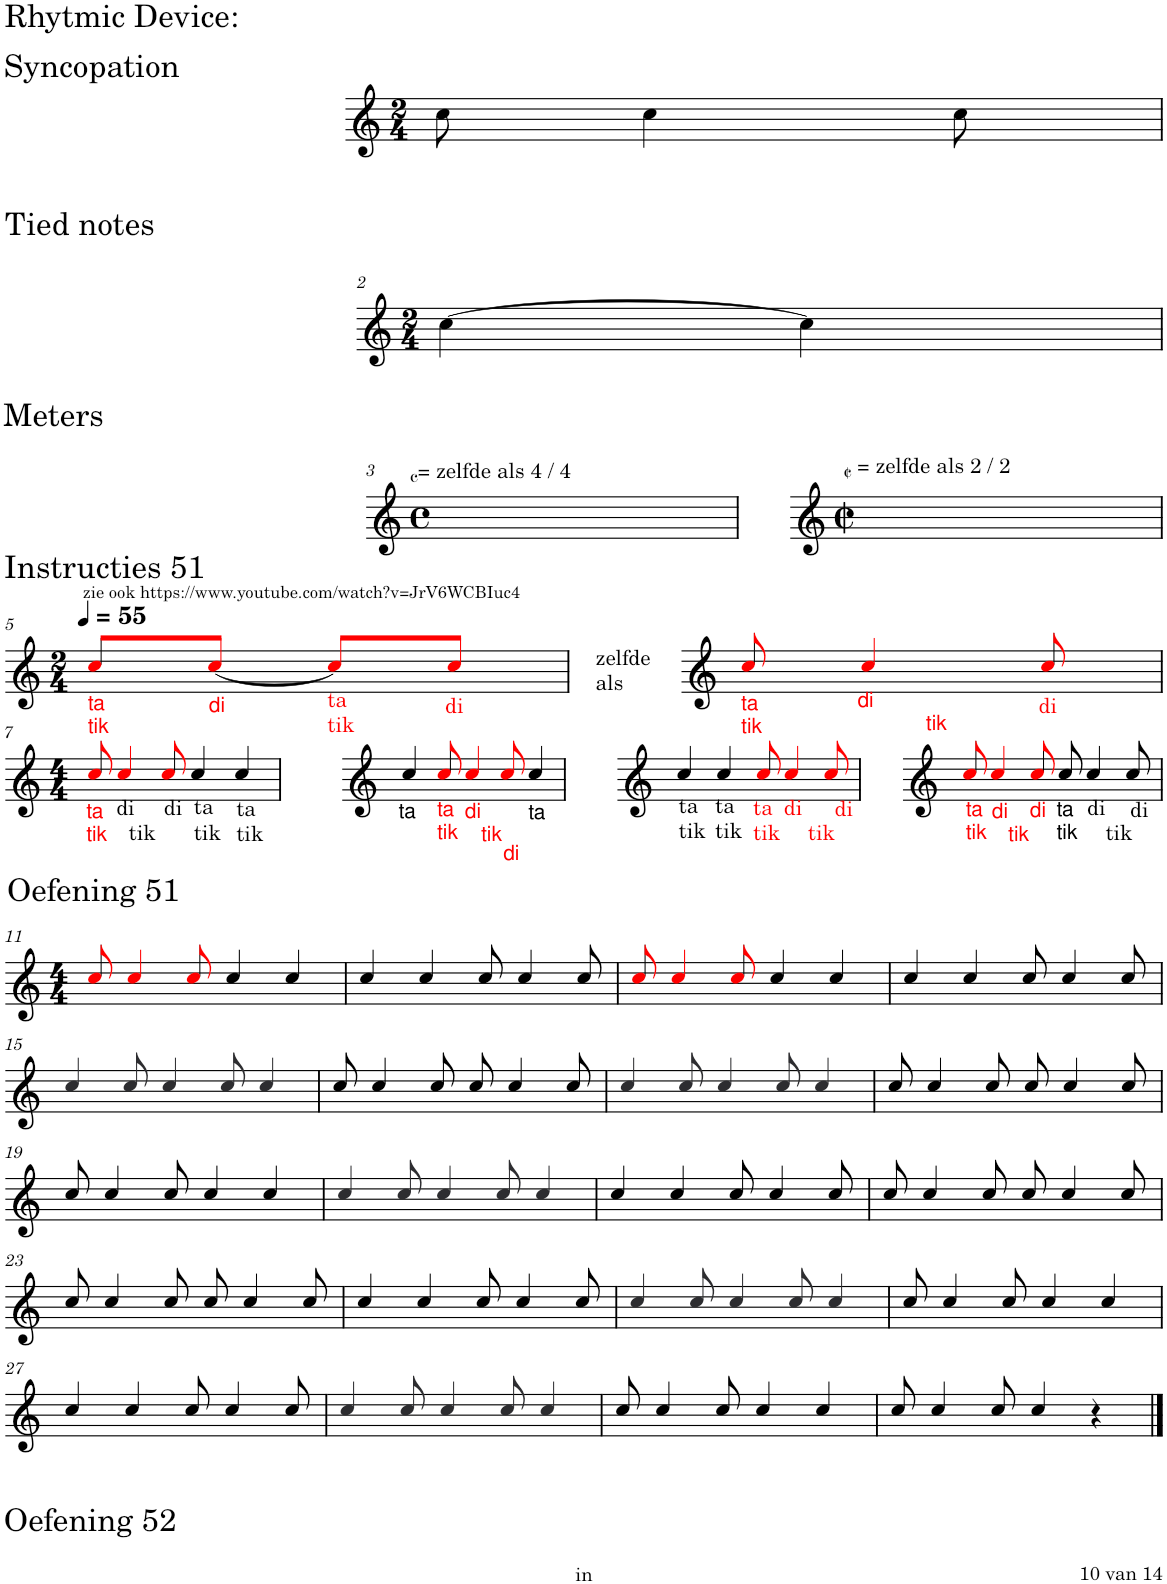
**kern
*part1
*staff1
*I"Piano
*I'Pno.
!!LO:PB:g=z
*clefG2
*k[]
*M2/4
=1
!LO:TX:a:t=Rhytmic Device&colon;
!LO:TX:a:t=Syncopation
8cc\
4cc\
8cc\
!!LO:LB:g=z
=2
*M2/4
!LO:TX:a:t=Tied notes
[4cc\
4cc\]
!!LO:LB:g=z
=3
*M4/4
*met(c)
!LO:TX:a:t=Meters
!LO:TX:a:t== zelfde als 4 / 4
1ryy
=4
*M2/2
*met(c|)
!LO:TX:a:t== zelfde als 2 / 2
1ryy
!!LO:LB:g=z
=5
*M2/4
*MM55
!LO:TX:a:t=Instructies 51
!LO:TX:b:color=#FF0000:t=ta
!LO:TX:b:t=tik
!LO:TX:a:t=zie ook https&colon;//www.youtube.com/watch?v=JrV6WCBIuc4
8cci/L
!LO:TX:b:color=#FF0000:t=di
[8cci/J
!LO:TX:b:color=#FF0000:t=ta
!LO:TX:b:t=tik
8cci/L]
!LO:TX:b:color=#FF0000:t=di
8cci/J
=6
!LO:TX:b:color=#FF0000:t=ta
!LO:TX:b:t=tik
!LO:TX:a:t=zelfde
!LO:TX:a:t=als
8cci/
!LO:TX:b:color=#FF0000:t=di
!LO:TX:b:t=tik
4cci/
!LO:TX:b:color=#FF0000:t=di
8cci/
!!LO:LB:g=z
=7
*M4/4
!LO:TX:b:color=#FF0000:t=ta
!LO:TX:b:t=tik
8cci/
!LO:TX:b:t=di
!LO:TX:b:t=tik
4cci/
!LO:TX:b:t=di
8cci/
!LO:TX:b:t=ta
!LO:TX:b:t=tik
4cc/
!LO:TX:b:t=ta
!LO:TX:b:t=tik
4cc/
=8
!LO:TX:b:t=ta
4cc/
!LO:TX:b:color=#FF0000:t=ta
!LO:TX:b:t=tik
8cci/
!LO:TX:b:color=#FF0000:t=di
!LO:TX:b:t=tik
4cci/
!LO:TX:b:color=#FF0000:t=di
8cci/
!LO:TX:b:t=ta
4cc/
=9
!LO:TX:b:t=ta
!LO:TX:b:t=tik
4cc/
!LO:TX:b:t=ta
!LO:TX:b:t=tik
4cc/
!LO:TX:b:color=#FF0000:t=ta
!LO:TX:b:t=tik
8cci/
!LO:TX:b:color=#FF0000:t=di
!LO:TX:b:t=tik
4cci/
!LO:TX:b:color=#FF0000:t=di
8cci/
=10
!LO:TX:b:color=#FF0000:t=ta
!LO:TX:b:t=tik
8cci/
!LO:TX:b:color=#FF0000:t=di
!LO:TX:b:t=tik
4cci/
!LO:TX:b:color=#FF0000:t=di
8cci/
!LO:TX:b:t=ta
!LO:TX:b:t=tik
8cc/
!LO:TX:b:t=di
!LO:TX:b:t=tik
4cc/
!LO:TX:b:t=di
8cc/
!!LO:LB:g=z
=11
*M4/4
!LO:TX:a:t=Oefening 51
8cci/
4cci/
8cci/
4cc/
4cc/
=12
4cc/
4cc/
8cc/
4cc/
8cc/
=13
8cci/
4cci/
8cci/
4cc/
4cc/
=14
4cc/
4cc/
8cc/
4cc/
8cc/
!!LO:LB:g=z
=15
4ccj/
8ccj/
4ccj/
8ccj/
4ccj/
=16
8cc/
4cc/
8cc/
8cc/
4cc/
8cc/
=17
4ccj/
8ccj/
4ccj/
8ccj/
4ccj/
=18
8cc/
4cc/
8cc/
8cc/
4cc/
8cc/
!!LO:LB:g=z
=19
8cc/
4cc/
8cc/
4cc/
4cc/
=20
4ccj/
8ccj/
4ccj/
8ccj/
4ccj/
=21
4cc/
4cc/
8cc/
4cc/
8cc/
=22
8cc/
4cc/
8cc/
8cc/
4cc/
8cc/
!!LO:LB:g=z
=23
8cc/
4cc/
8cc/
8cc/
4cc/
8cc/
=24
4cc/
4cc/
8cc/
4cc/
8cc/
=25
4ccj/
8ccj/
4ccj/
8ccj/
4ccj/
=26
8cc/
4cc/
8cc/
4cc/
4cc/
!!LO:LB:g=z
=27
!LO:TX:b:t=Oefening 52
4cc/
4cc/
8cc/
4cc/
8cc/
=28
4ccj/
8ccj/
4ccj/
8ccj/
4ccj/
=29
8cc/
4cc/
8cc/
4cc/
4cc/
=30
8cc/
4cc/
8cc/
4cc/
4r
==
*-
